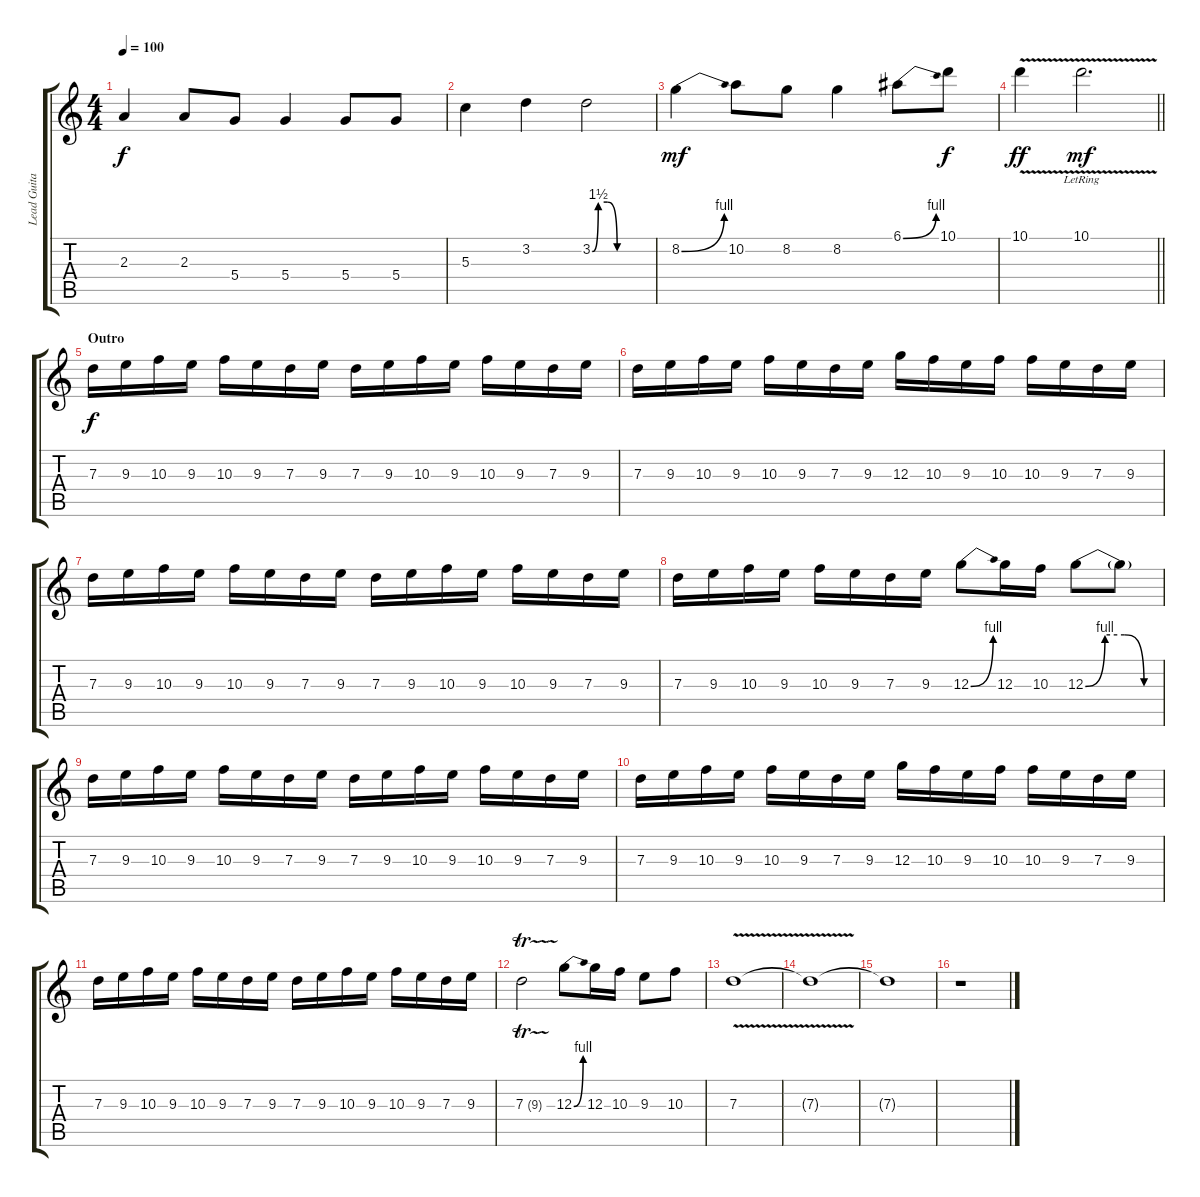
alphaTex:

\track ("Lead Guitar" "Lead Guita") {instrument distortionguitar}
\staff {score tabs}
\tuning (E4 B3 G3 D3 A2 E2) {hide}
\ts (4 4)
\tempo 100
\clef g2
\ks c
2.3.4{dy f} 2.3.8 5.4.8 5.4.4 5.4.8 5.4.8 |
5.3.4 3.2.4 3.2{be (custom 0 0 6 6 15 6 25 0 60 0)}.2 |
8.2{be (bend 0 0 60 4)}.4{dy mf} 10.2.8 8.2.8 8.2.4 6.1{be (bend 0 0 60 4)}.8 10.1.8{dy f} |
\barLineRight lightlight
10.1{v}.4{dy ff} 10.1{v lr}.2{d dy mf} |
\section ("" "Outro")
7.3.16{dy f} 9.3.16 10.3.16 9.3.16 10.3.16 9.3.16 7.3.16 9.3.16 7.3.16 9.3.16 10.3.16 9.3.16 10.3.16 9.3.16 7.3.16 9.3.16 |
7.3.16 9.3.16 10.3.16 9.3.16 10.3.16 9.3.16 7.3.16 9.3.16 12.3.16 10.3.16 9.3.16 10.3.16 10.3.16 9.3.16 7.3.16 9.3.16 |
7.3.16 9.3.16 10.3.16 9.3.16 10.3.16 9.3.16 7.3.16 9.3.16 7.3.16 9.3.16 10.3.16 9.3.16 10.3.16 9.3.16 7.3.16 9.3.16 |
7.3.16 9.3.16 10.3.16 9.3.16 10.3.16 9.3.16 7.3.16 9.3.16 12.3{be (bend 0 0 60 4)}.8 12.3.16 10.3.16 12.3{be (custom 0 0 15 4 30 4 45 0 60 0)}.8 12.3{t}.8 |
7.3.16 9.3.16 10.3.16 9.3.16 10.3.16 9.3.16 7.3.16 9.3.16 7.3.16 9.3.16 10.3.16 9.3.16 10.3.16 9.3.16 7.3.16 9.3.16 |
7.3.16 9.3.16 10.3.16 9.3.16 10.3.16 9.3.16 7.3.16 9.3.16 12.3.16 10.3.16 9.3.16 10.3.16 10.3.16 9.3.16 7.3.16 9.3.16 |
7.3.16 9.3.16 10.3.16 9.3.16 10.3.16 9.3.16 7.3.16 9.3.16 7.3.16 9.3.16 10.3.16 9.3.16 10.3.16 9.3.16 7.3.16 9.3.16 |
7.3{tr (9 32)}.2 12.3{be (bend 0 0 60 4)}.8 12.3.16 10.3.16 9.3.8 10.3.8 |
7.3{v}.1{volume 0} |
7.3{t}.1 |
7.3{t}.1 |
r.1
